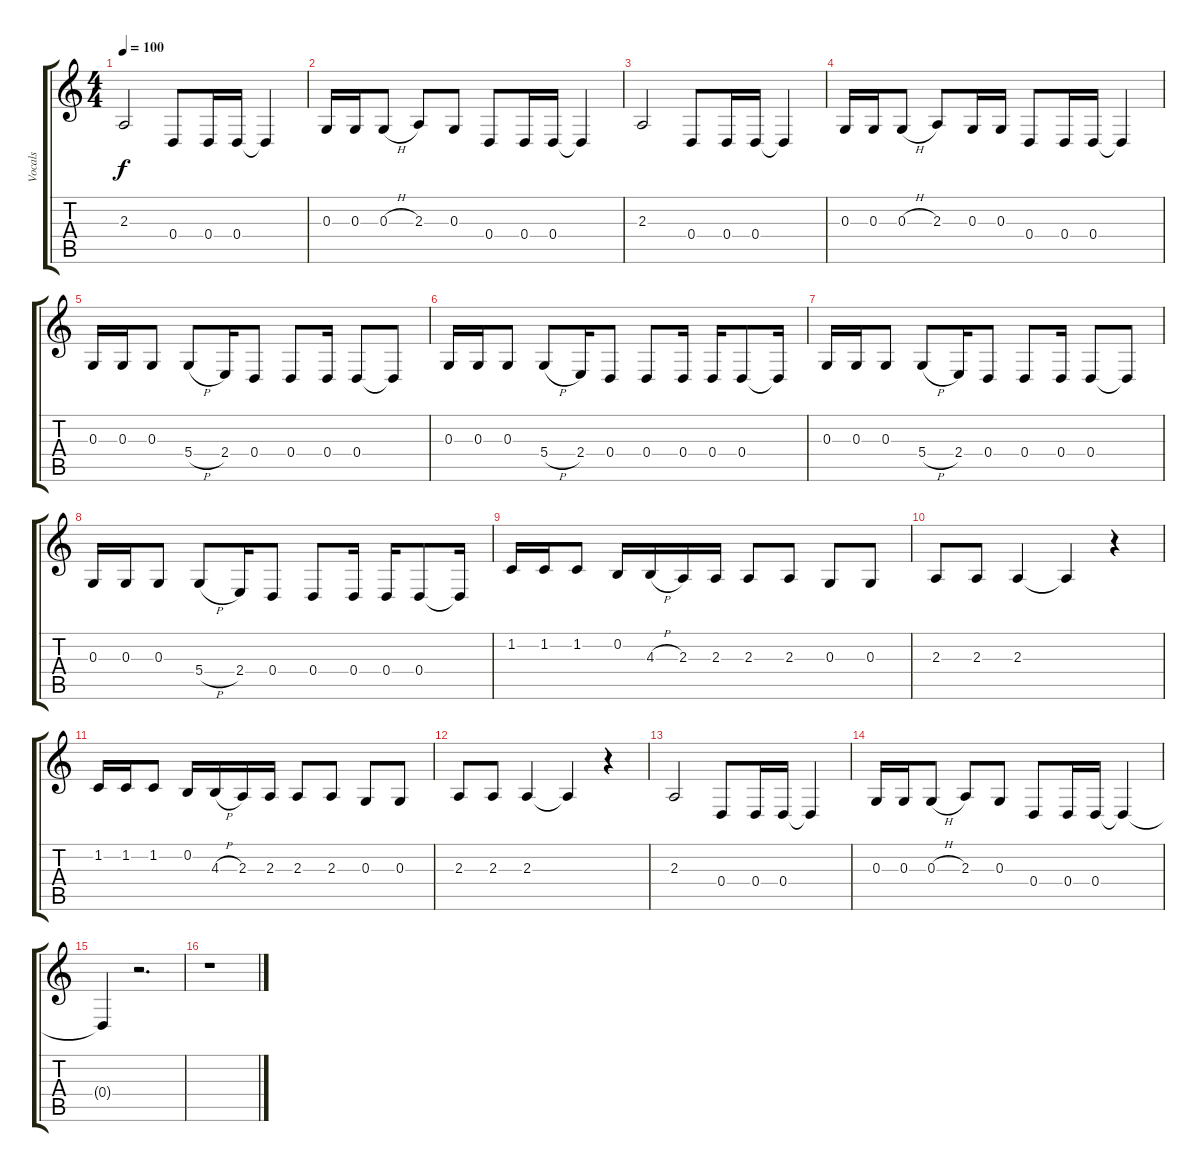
\track ("Vocals" "Vocals") {instrument choiraahs}
\staff {score tabs}
\tuning (E4 B3 G3 D3 A2 E2) {hide}
\ts (4 4)
\tempo 100
\clef g2
\ks c
2.3.2{dy f} 0.4.8 0.4.16 0.4.16 0.4{t}.4 |
0.3.16 0.3.16 0.3{h}.8 2.3.8 0.3.8 0.4.8 0.4.16 0.4.16 0.4{t}.4 |
2.3.2 0.4.8 0.4.16 0.4.16 0.4{t}.4 |
0.3.16 0.3.16 0.3{h}.8 2.3.8 0.3.16 0.3.16 0.4.8 0.4.16 0.4.16 0.4{t}.4 |
0.3.16 0.3.16 0.3.8 5.4{h}.8 2.4.16 0.4.8 0.4.8 0.4.16 0.4.8 0.4{t}.8 |
0.3.16 0.3.16 0.3.8 5.4{h}.8 2.4.16 0.4.8 0.4.8 0.4.16 0.4.16 0.4.8 0.4{t}.16 |
0.3.16 0.3.16 0.3.8 5.4{h}.8 2.4.16 0.4.8 0.4.8 0.4.16 0.4.8 0.4{t}.8 |
0.3.16 0.3.16 0.3.8 5.4{h}.8 2.4.16 0.4.8 0.4.8 0.4.16 0.4.16 0.4.8 0.4{t}.16 |
1.2.16 1.2.16 1.2.8 0.2.16 4.3{h}.16 2.3.16 2.3.16 2.3.8 2.3.8 0.3.8 0.3.8 |
2.3.8 2.3.8 2.3.4 2.3{t}.4 r.4 |
1.2.16 1.2.16 1.2.8 0.2.16 4.3{h}.16 2.3.16 2.3.16 2.3.8 2.3.8 0.3.8 0.3.8 |
2.3.8 2.3.8 2.3.4 2.3{t}.4 r.4 |
2.3.2 0.4.8 0.4.16 0.4.16 0.4{t}.4 |
0.3.16 0.3.16 0.3{h}.8 2.3.8 0.3.8 0.4.8 0.4.16 0.4.16 0.4{t}.4 |
0.4{t}.4 r.2{d} |
r.1
